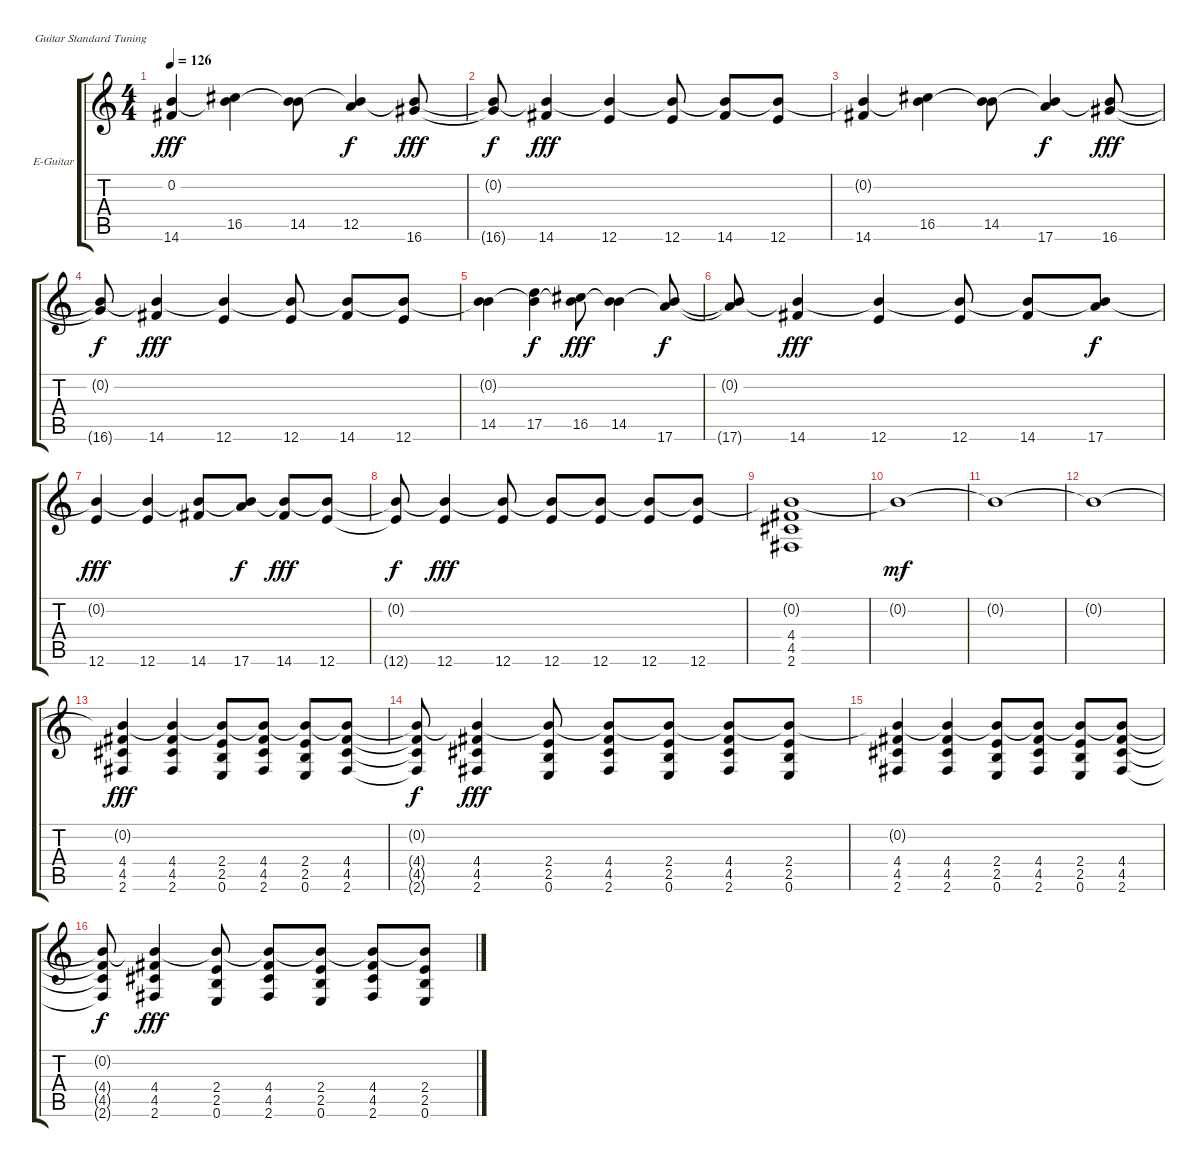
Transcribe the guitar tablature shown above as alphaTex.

\bracketExtendMode groupsimilarinstruments
\firstSystemTrackNameOrientation horizontal
\otherSystemsTrackNameOrientation horizontal
\track ("Chitarra Elettrica" "E-Guitar") {instrument distortionguitar}
\staff {score tabs}
\tuning (E4 B3 G3 D3 A2 E2)
\ts (4 4)
\tempo 126
\clef g2
\ks c
(14.6 0.2{t}).4{dy fff} (16.5 0.2{t}).4 (14.5 0.2{t}).8 (12.5 0.2{t}).4{dy f} (16.6 0.2{t}).8{dy fff} |
(16.6{t} 0.2{t}).8{dy f} (14.6 0.2{t}).4{dy fff} (12.6 0.2{t}).4 (12.6 0.2{t}).8 (14.6 0.2{t}).8 (12.6 0.2{t}).8 |
(14.6 0.2{t}).4 (16.5 0.2{t}).4 (14.5 0.2{t}).8 (17.6 0.2{t}).4{dy f} (16.6 0.2{t}).8{dy fff} |
(16.6{t} 0.2{t}).8{dy f} (14.6 0.2{t}).4{dy fff} (12.6 0.2{t}).4 (12.6 0.2{t}).8 (14.6 0.2{t}).8 (12.6 0.2{t}).8 |
(14.5 0.2{t}).4 (17.5 0.2{t}).4{dy f} (16.5 0.2{t}).8{dy fff} (14.5 0.2{t}).4 (17.6 0.2{t}).8{dy f} |
(17.6{t} 0.2{t}).8 (14.6 0.2{t}).4{dy fff} (12.6 0.2{t}).4 (12.6 0.2{t}).8 (14.6 0.2{t}).8 (17.6 0.2{t}).8{dy f} |
(12.6 0.2{t}).4{dy fff} (12.6 0.2{t}).4 (14.6 0.2{t}).8 (17.6 0.2{t}).8{dy f} (14.6 0.2{t}).8{dy fff} (12.6 0.2{t}).8 |
(12.6{t} 0.2{t}).8{dy f} (12.6 0.2{t}).4{dy fff} (12.6 0.2{t}).8 (12.6 0.2{t}).8 (12.6 0.2{t}).8 (12.6 0.2{t}).8 (12.6 0.2{t}).8 |
(4.4 4.5 2.6 0.2{t}).1 |
0.2{t}.1{dy mf} |
0.2{t}.1 |
0.2{t}.1 |
(4.4 4.5 2.6 0.2{t}).4{dy fff} (4.4 4.5 2.6 0.2{t}).4 (2.4 2.5 0.6 0.2{t}).8 (4.4 4.5 2.6 0.2{t}).8 (2.4 2.5 0.6 0.2{t}).8 (4.4 4.5 2.6 0.2{t}).8 |
(4.4{t} 4.5{t} 2.6{t} 0.2{t}).8{dy f} (4.4 4.5 2.6 0.2{t}).4{dy fff} (2.4 2.5 0.6 0.2{t}).8 (4.4 4.5 2.6 0.2{t}).8 (2.4 2.5 0.6 0.2{t}).8 (4.4 4.5 2.6 0.2{t}).8 (2.4 2.5 0.6 0.2{t}).8 |
(4.4 4.5 2.6 0.2{t}).4 (4.4 4.5 2.6 0.2{t}).4 (2.4 2.5 0.6 0.2{t}).8 (4.4 4.5 2.6 0.2{t}).8 (2.4 2.5 0.6 0.2{t}).8 (4.4 4.5 2.6 0.2{t}).8 |
(4.4{t} 4.5{t} 2.6{t} 0.2{t}).8{dy f} (4.4 4.5 2.6 0.2{t}).4{dy fff} (2.4 2.5 0.6 0.2{t}).8 (4.4 4.5 2.6 0.2{t}).8 (2.4 2.5 0.6 0.2{t}).8 (4.4 4.5 2.6 0.2{t}).8 (2.4 2.5 0.6 0.2{t}).8
